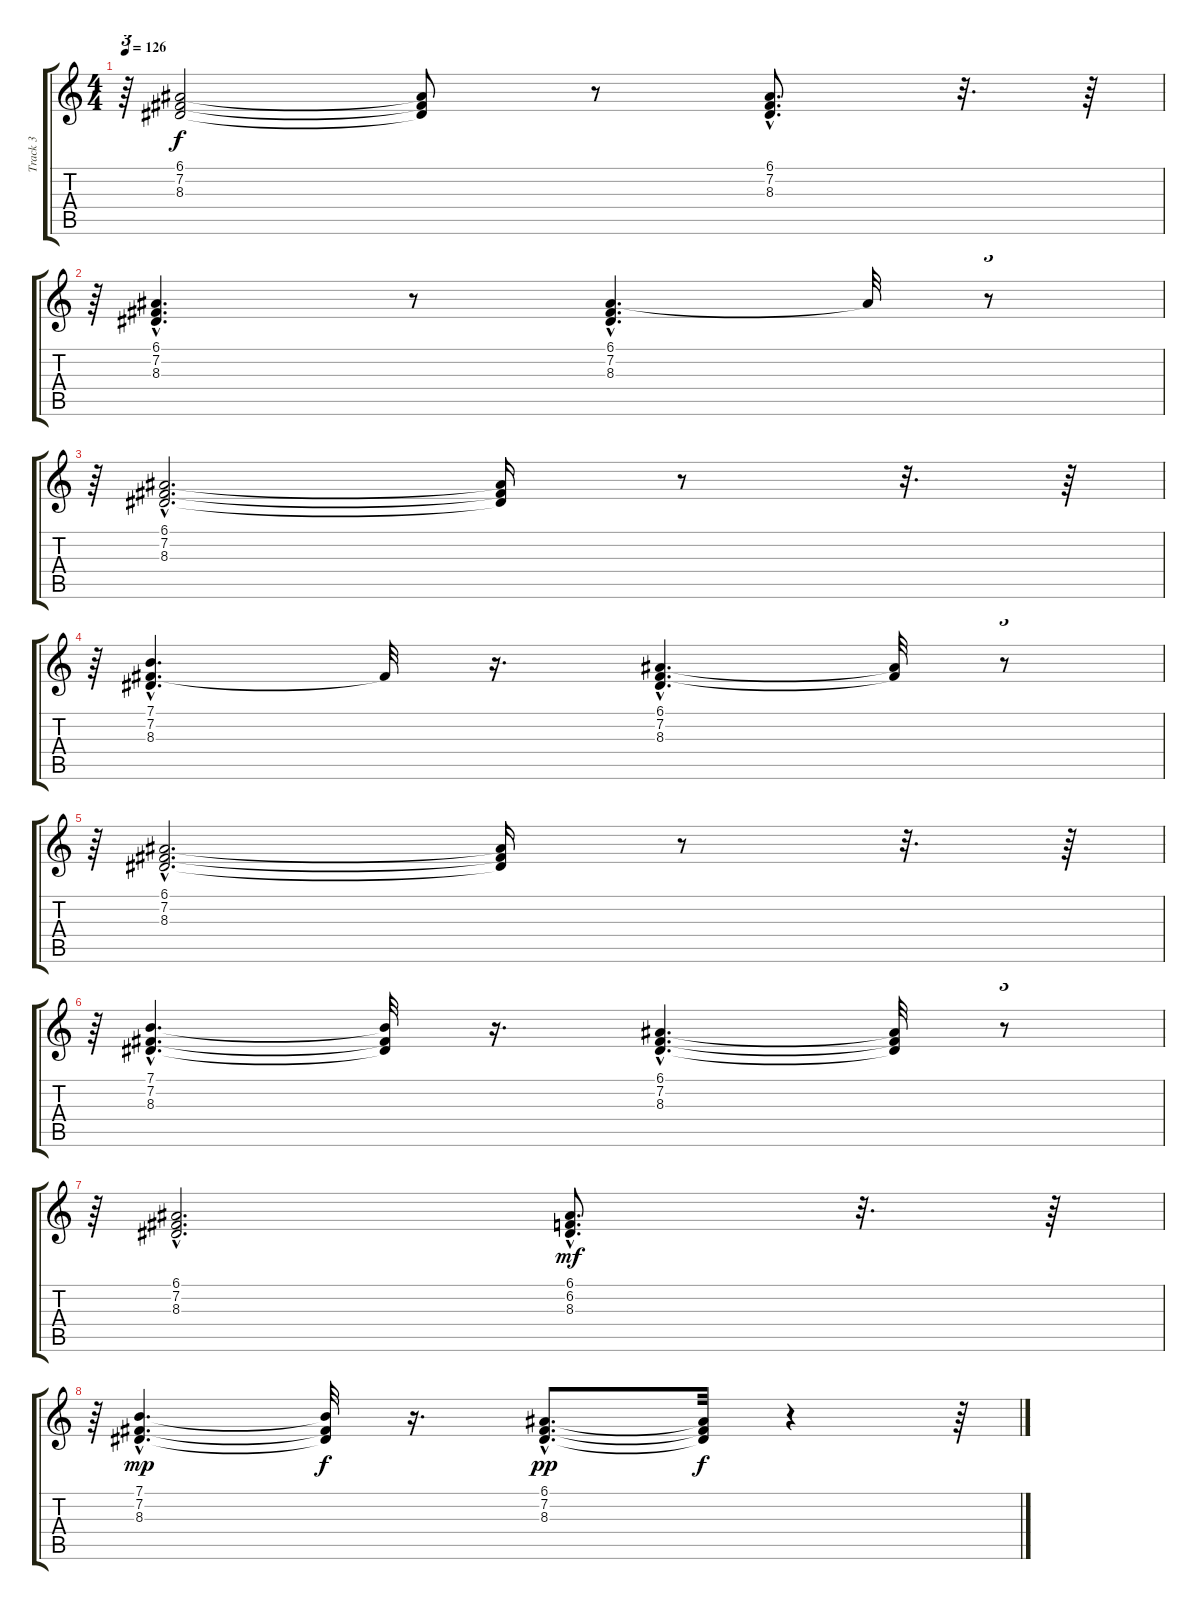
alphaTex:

\track ("Track 3" "Track 3") {instrument acousticgrandpiano}
\staff {score tabs}
\tuning (E4 B3 G3 D3 A2 E2) {hide}
\ts (4 4)
\tempo 126
\clef g2
\ks c
r.64{tu (3 2) dy f} (6.1 7.2 8.3).2 (6.1{t} 7.2{t} 8.3{t}).8 r.8 (6.1{hac} 7.2{hac} 8.3{hac}).8{d} r.32{d} r.64 |
r.64{tu (3 2)} (6.1{hac} 7.2{hac} 8.3{hac}).4{d} r.8 (6.1{hac} 7.2{hac} 8.3{hac}).4{d} 6.1{t}.32 r.8{tu (3 2)} |
r.64{tu (3 2)} (6.1{hac} 7.2{hac} 8.3{hac}).2{d} (6.1{t} 7.2{t} 8.3{t}).16 r.8 r.32{d} r.64 |
r.64{tu (3 2)} (7.1{hac} 7.2{hac} 8.3{hac}).4{d} 7.2{t}.32 r.16{d} (6.1{hac} 7.2{hac} 8.3{hac}).4{d} (6.1{t} 7.2{t}).32 r.8{tu (3 2)} |
r.64{tu (3 2)} (6.1{hac} 7.2{hac} 8.3{hac}).2{d} (6.1{t} 7.2{t} 8.3{t}).16 r.8 r.32{d} r.64 |
r.64{tu (3 2)} (7.1{hac} 7.2{hac} 8.3{hac}).4{d} (7.1{t} 7.2{t} 8.3{t}).32 r.16{d} (6.1{hac} 7.2{hac} 8.3{hac}).4{d} (6.1{t} 7.2{t} 8.3{t}).32 r.8{tu (3 2)} |
r.64{tu (3 2)} (6.1 7.2{hac} 8.3).2{d} (6.1{hac} 6.2{hac} 8.3{hac}).8{d dy mf} r.32{d} r.64 |
r.64{tu (3 2)} (7.1{hac} 7.2{hac} 8.3{hac}).4{d dy mp} (7.1{t} 7.2{t} 8.3{t}).32{dy f} r.16{d} (6.1{hac} 7.2{hac} 8.3{hac}).8{d dy pp} (6.1{t} 7.2{t} 8.3{t}).32{dy f} r.4 r.64
